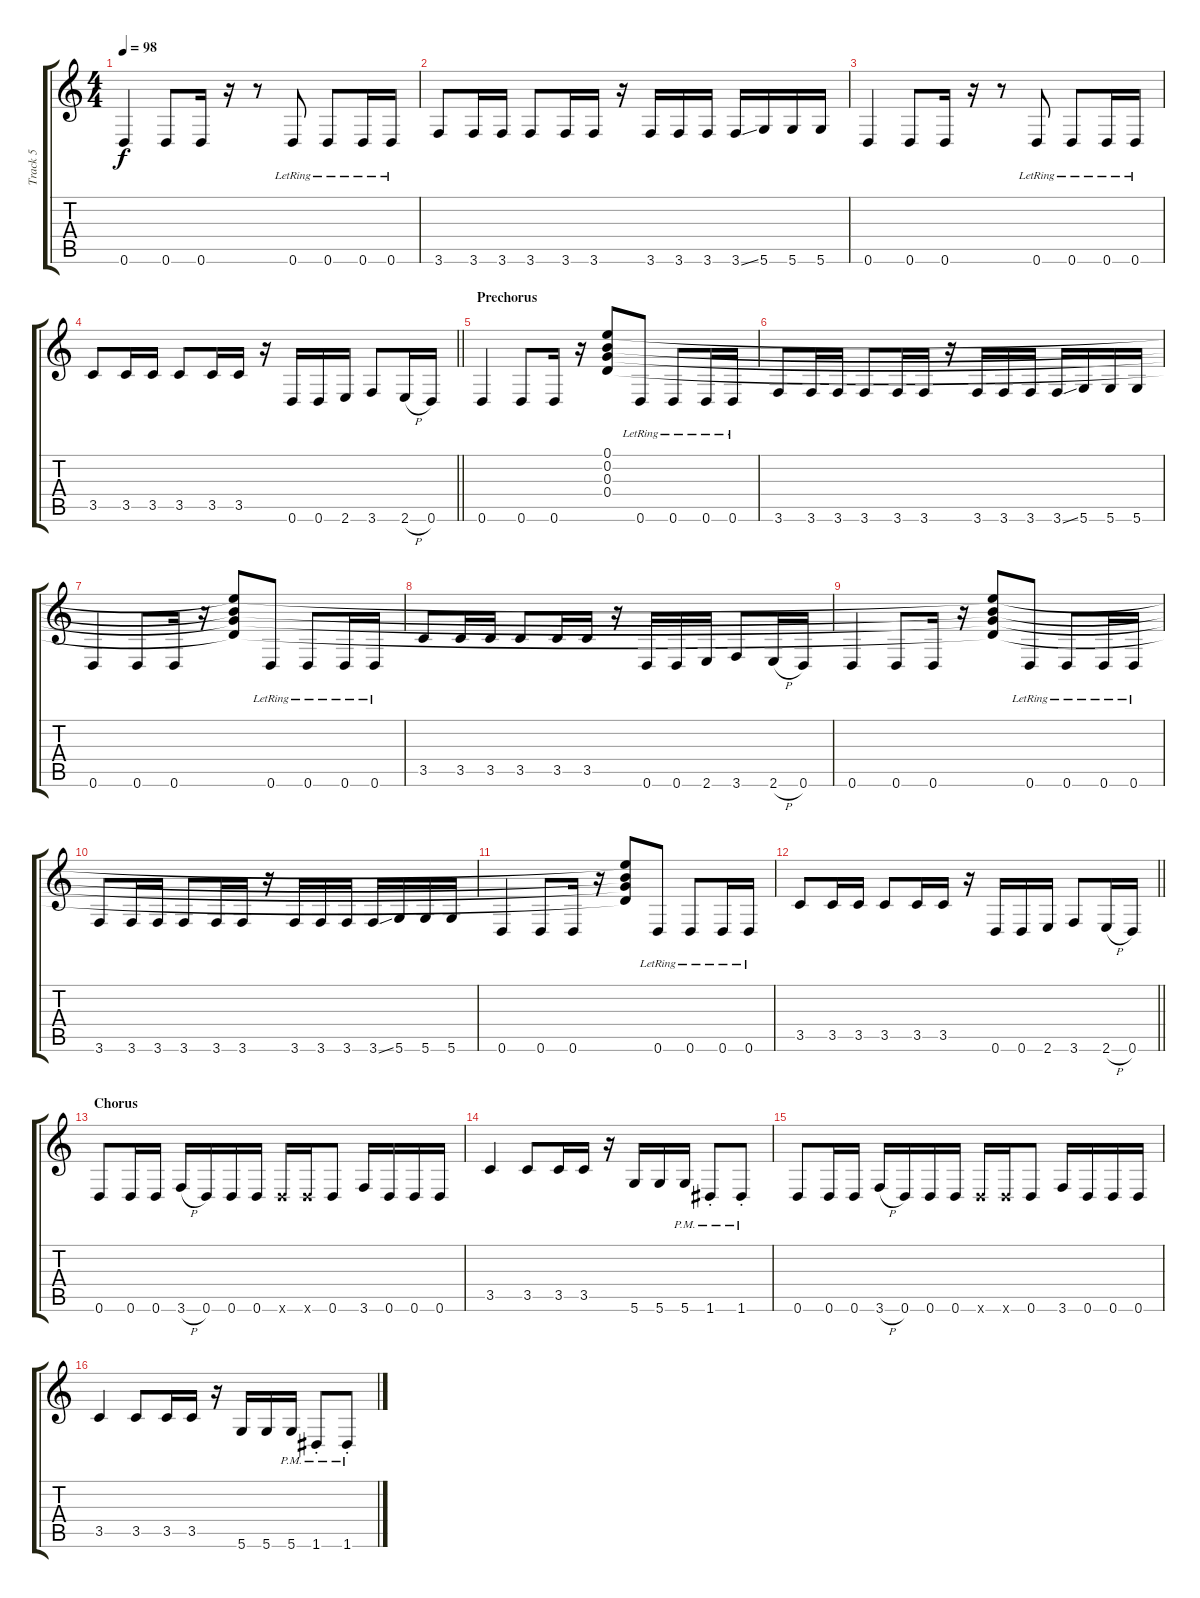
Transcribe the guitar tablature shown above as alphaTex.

\track ("Track 5" "Track 5") {instrument electricbasspick}
\staff {score tabs}
\tuning (E4 B3 G3 D3 A2 D2) {hide}
\ts (4 4)
\tempo 98
\clef g2
\ks c
0.6.4{dy f} 0.6.8 0.6.16 r.16 r.8 0.6{lr}.8 0.6{lr}.8 0.6{lr}.16 0.6{lr}.16 |
3.6.8 3.6.16 3.6.16 3.6.8 3.6.16 3.6.16 r.16 3.6.16 3.6.16 3.6.16 3.6{ss}.16 5.6.16 5.6.16 5.6.16 |
0.6.4 0.6.8 0.6.16 r.16 r.8 0.6{lr}.8 0.6{lr}.8 0.6{lr}.16 0.6{lr}.16 |
\barLineRight lightlight
3.5.8 3.5.16 3.5.16 3.5.8 3.5.16 3.5.16 r.16 0.6.16 0.6.16 2.6.16 3.6.8 2.6{h}.16 0.6.16 |
\section ("" "Prechorus")
0.6.4 0.6.8 0.6.16 r.16 (0.1 0.2 0.3 0.4).8 0.6{lr}.8 0.6{lr}.8 0.6{lr}.16 0.6{lr}.16 |
3.6.8 3.6.16 3.6.16 3.6.8 3.6.16 3.6.16 r.16 3.6.16 3.6.16 3.6.16 3.6{ss}.16 5.6.16 5.6.16 5.6.16 |
0.6.4 0.6.8 0.6.16 r.16 (0.1{t} 0.2{t} 0.3{t} 0.4{t}).8 0.6{lr}.8 0.6{lr}.8 0.6{lr}.16 0.6{lr}.16 |
3.5.8 3.5.16 3.5.16 3.5.8 3.5.16 3.5.16 r.16 0.6.16 0.6.16 2.6.16 3.6.8 2.6{h}.16 0.6.16 |
0.6.4 0.6.8 0.6.16 r.16 (0.1{t} 0.2{t} 0.3{t} 0.4{t}).8 0.6{lr}.8 0.6{lr}.8 0.6{lr}.16 0.6{lr}.16 |
3.6.8 3.6.16 3.6.16 3.6.8 3.6.16 3.6.16 r.16 3.6.16 3.6.16 3.6.16 3.6{ss}.16 5.6.16 5.6.16 5.6.16 |
0.6.4 0.6.8 0.6.16 r.16 (0.1{t} 0.2{t} 0.3{t} 0.4{t}).8 0.6{lr}.8 0.6{lr}.8 0.6{lr}.16 0.6{lr}.16 |
\barLineRight lightlight
3.5.8 3.5.16 3.5.16 3.5.8 3.5.16 3.5.16 r.16 0.6.16 0.6.16 2.6.16 3.6.8 2.6{h}.16 0.6.16 |
\section ("" "Chorus")
0.6.8 0.6.16 0.6.16 3.6{h}.16 0.6.16 0.6.16 0.6.16 0.6{x}.16 0.6{x}.16 0.6.8 3.6.16 0.6.16 0.6.16 0.6.16 |
3.5.4 3.5.8 3.5.16 3.5.16 r.16 5.6.16 5.6.16 5.6{pm}.16 1.6{pm st}.8 1.6{pm st}.8 |
0.6.8 0.6.16 0.6.16 3.6{h}.16 0.6.16 0.6.16 0.6.16 0.6{x}.16 0.6{x}.16 0.6.8 3.6.16 0.6.16 0.6.16 0.6.16 |
3.5.4 3.5.8 3.5.16 3.5.16 r.16 5.6.16 5.6.16 5.6{pm}.16 1.6{pm st}.8 1.6{pm st}.8
